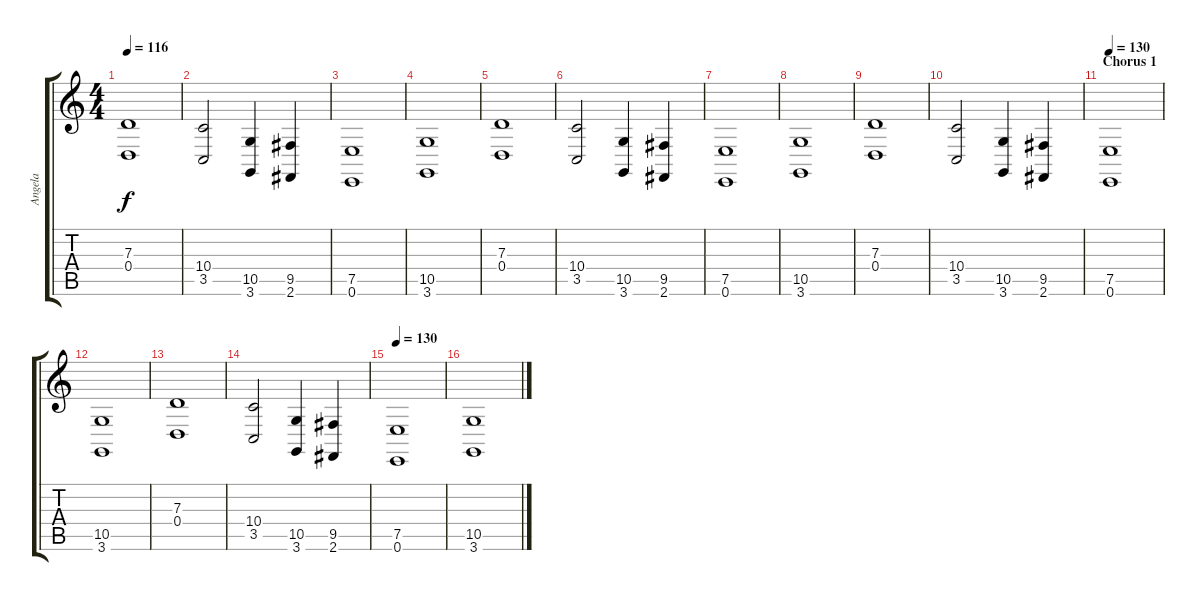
\track ("Angela" "Angela") {instrument drawbarorgan}
\staff {score tabs}
\tuning (E4 B3 G3 D3 A2 E2) {hide}
\ts (4 4)
\tempo 116
\clef g2
\ks c
(7.3 0.4).1{dy f} |
(10.4 3.5).2 (10.5 3.6).4 (9.5 2.6).4 |
(7.5 0.6).1 |
(10.5 3.6).1 |
(7.3 0.4).1 |
(10.4 3.5).2 (10.5 3.6).4 (9.5 2.6).4 |
(7.5 0.6).1 |
(10.5 3.6).1 |
(7.3 0.4).1 |
(10.4 3.5).2 (10.5 3.6).4 (9.5 2.6).4 |
\section ("" "Chorus 1")
\tempo 130
(7.5 0.6).1 |
(10.5 3.6).1 |
(7.3 0.4).1 |
(10.4 3.5).2 (10.5 3.6).4 (9.5 2.6).4 |
\tempo 130
(7.5 0.6).1 |
(10.5 3.6).1
